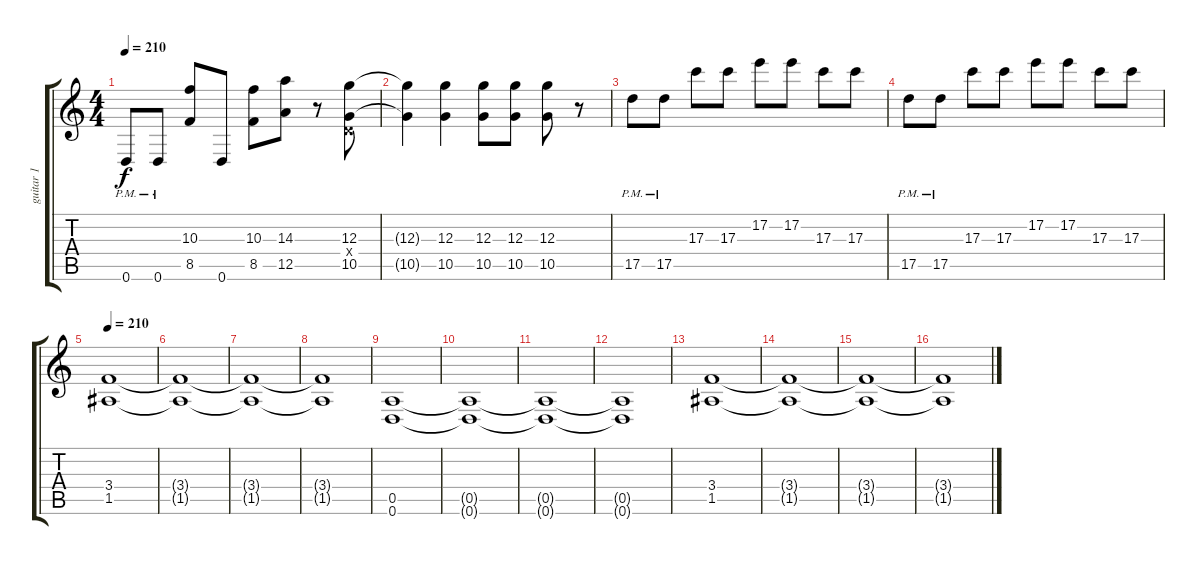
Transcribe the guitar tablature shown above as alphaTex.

\track ("guitar 1" "guitar 1") {instrument distortionguitar}
\staff {score tabs}
\tuning (E4 B3 G3 D3 A2 D2) {hide}
\ts (4 4)
\tempo 210
\clef g2
\ks c
0.6{pm}.8{dy f} 0.6{pm}.8 (10.3 8.5).8 0.6.8 (10.3 8.5).8 (14.3 12.5).8 r.8 (12.3 0.4{x} 10.5).8 |
(12.3{t} 10.5{t}).4 (12.3 10.5).4 (12.3 10.5).8 (12.3 10.5).8 (12.3 10.5).8 r.8 |
17.5{pm}.8 17.5{pm}.8 17.3.8 17.3.8 17.2.8 17.2.8 17.3.8 17.3.8 |
17.5{pm}.8 17.5{pm}.8 17.3.8 17.3.8 17.2.8 17.2.8 17.3.8 17.3.8 |
\tempo 210
(3.4 1.5).1 |
(3.4{t} 1.5{t}).1 |
(3.4{t} 1.5{t}).1 |
(3.4{t} 1.5{t}).1 |
(0.5 0.6).1 |
(0.5{t} 0.6{t}).1 |
(0.5{t} 0.6{t}).1 |
(0.5{t} 0.6{t}).1 |
(3.4 1.5).1 |
(3.4{t} 1.5{t}).1 |
(3.4{t} 1.5{t}).1 |
(3.4{t} 1.5{t}).1
